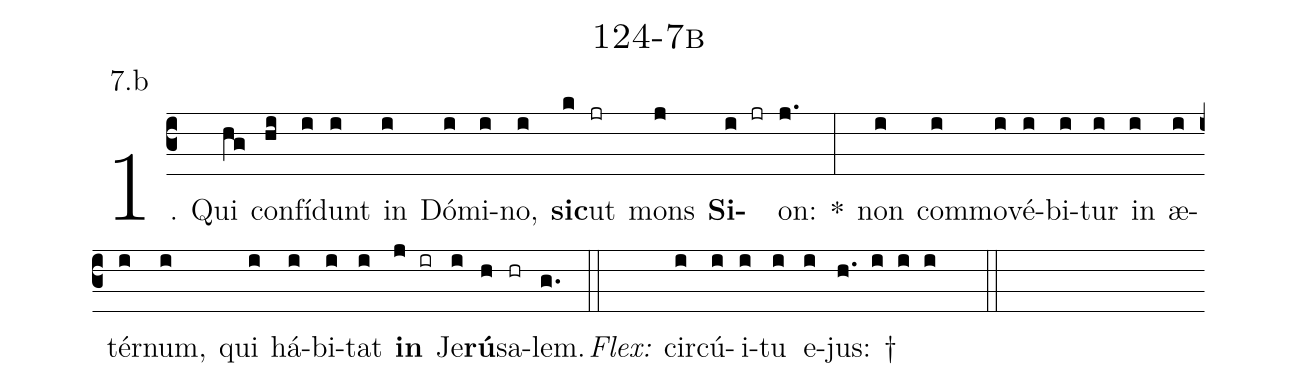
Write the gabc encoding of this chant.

name: 124-7b;
annotation: 7.b;
%%
(c3)1. Qui(hg) con(hi)fí(i)dunt(i) in(i) Dó(i)mi(i)no,(i) <b>sic</b>(k)ut(jr) mons(j) <b>Si</b>(i jr)on:(j.) *(:) non(i) com(i)mo(i)vé(i)bi(i)tur(i) in(i) æ(i)tér(i)num,(i) qui(i) há(i)bi(i)tat(i) <b>in</b>(j ir) Je(i)<b>rú</b>(h)sa(hr)lem.(g.) (::)
<i>Flex:</i>()  cir(i)cú(i)i(i)tu(i) e(i)jus: †(h. i i i  ::)
